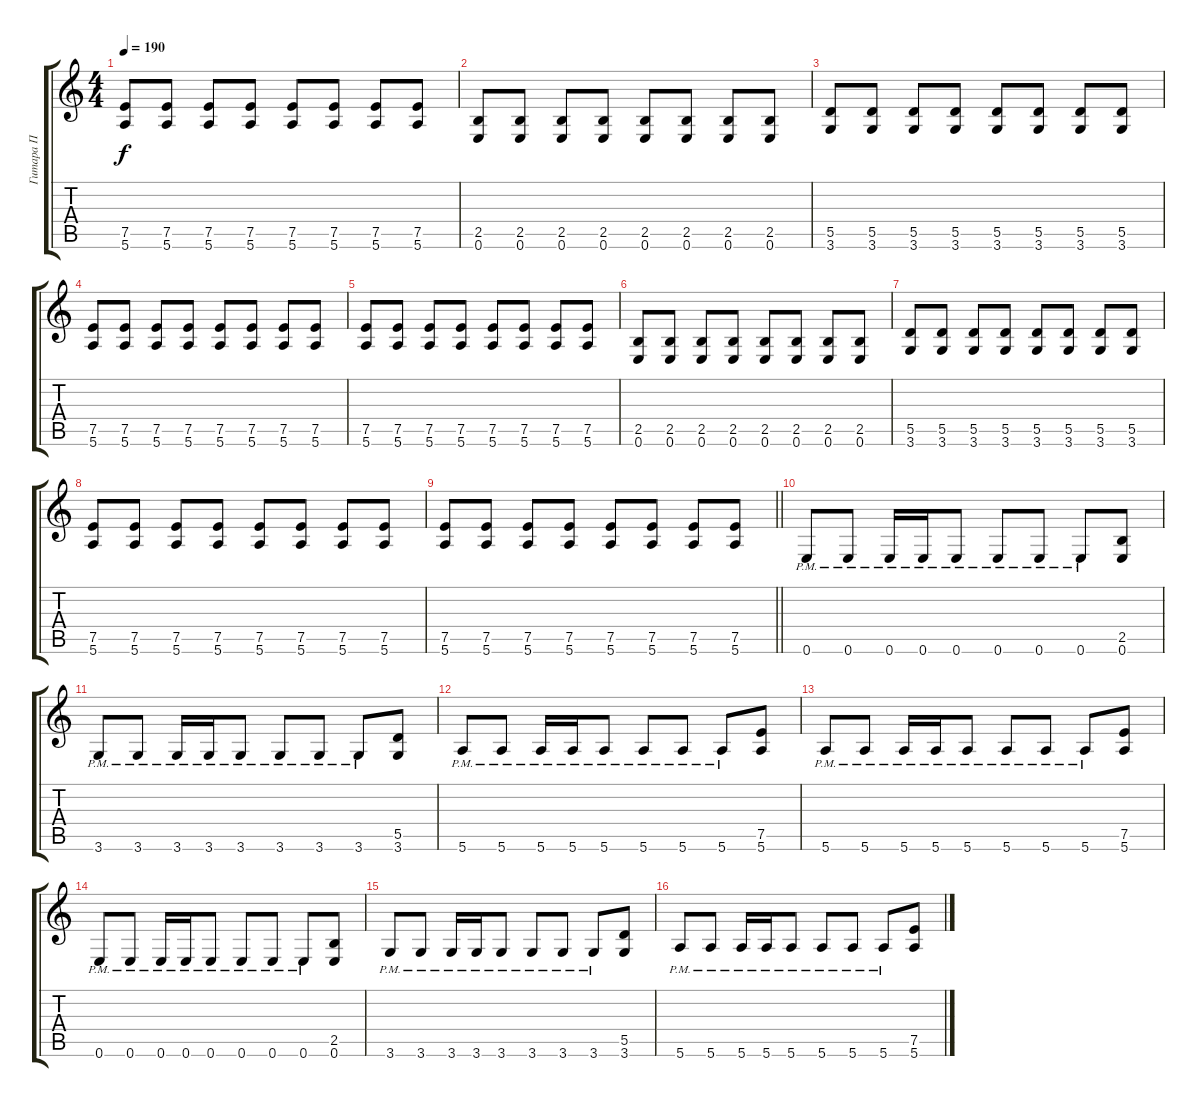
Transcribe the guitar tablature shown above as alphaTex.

\track ("Гитара П" "Гитара П") {instrument overdrivenguitar}
\staff {score tabs}
\tuning (E4 B3 G3 D3 A2 E2) {hide}
\ts (4 4)
\tempo 190
\clef g2
\ks c
(7.5 5.6).8{dy f} (7.5 5.6).8 (7.5 5.6).8 (7.5 5.6).8 (7.5 5.6).8 (7.5 5.6).8 (7.5 5.6).8 (7.5 5.6).8 |
(2.5 0.6).8 (2.5 0.6).8 (2.5 0.6).8 (2.5 0.6).8 (2.5 0.6).8 (2.5 0.6).8 (2.5 0.6).8 (2.5 0.6).8 |
(5.5 3.6).8 (5.5 3.6).8 (5.5 3.6).8 (5.5 3.6).8 (5.5 3.6).8 (5.5 3.6).8 (5.5 3.6).8 (5.5 3.6).8 |
(7.5 5.6).8 (7.5 5.6).8 (7.5 5.6).8 (7.5 5.6).8 (7.5 5.6).8 (7.5 5.6).8 (7.5 5.6).8 (7.5 5.6).8 |
(7.5 5.6).8 (7.5 5.6).8 (7.5 5.6).8 (7.5 5.6).8 (7.5 5.6).8 (7.5 5.6).8 (7.5 5.6).8 (7.5 5.6).8 |
(2.5 0.6).8 (2.5 0.6).8 (2.5 0.6).8 (2.5 0.6).8 (2.5 0.6).8 (2.5 0.6).8 (2.5 0.6).8 (2.5 0.6).8 |
(5.5 3.6).8 (5.5 3.6).8 (5.5 3.6).8 (5.5 3.6).8 (5.5 3.6).8 (5.5 3.6).8 (5.5 3.6).8 (5.5 3.6).8 |
(7.5 5.6).8 (7.5 5.6).8 (7.5 5.6).8 (7.5 5.6).8 (7.5 5.6).8 (7.5 5.6).8 (7.5 5.6).8 (7.5 5.6).8 |
\barLineRight lightlight
(7.5 5.6).8 (7.5 5.6).8 (7.5 5.6).8 (7.5 5.6).8 (7.5 5.6).8 (7.5 5.6).8 (7.5 5.6).8 (7.5 5.6).8 |
\section ("" " ")
0.6{pm}.8 0.6{pm}.8 0.6{pm}.16 0.6{pm}.16 0.6{pm}.8 0.6{pm}.8 0.6{pm}.8 0.6{pm}.8 (2.5 0.6).8 |
3.6{pm}.8 3.6{pm}.8 3.6{pm}.16 3.6{pm}.16 3.6{pm}.8 3.6{pm}.8 3.6{pm}.8 3.6{pm}.8 (5.5 3.6).8 |
5.6{pm}.8 5.6{pm}.8 5.6{pm}.16 5.6{pm}.16 5.6{pm}.8 5.6{pm}.8 5.6{pm}.8 5.6{pm}.8 (7.5 5.6).8 |
5.6{pm}.8 5.6{pm}.8 5.6{pm}.16 5.6{pm}.16 5.6{pm}.8 5.6{pm}.8 5.6{pm}.8 5.6{pm}.8 (7.5 5.6).8 |
0.6{pm}.8 0.6{pm}.8 0.6{pm}.16 0.6{pm}.16 0.6{pm}.8 0.6{pm}.8 0.6{pm}.8 0.6{pm}.8 (2.5 0.6).8 |
3.6{pm}.8 3.6{pm}.8 3.6{pm}.16 3.6{pm}.16 3.6{pm}.8 3.6{pm}.8 3.6{pm}.8 3.6{pm}.8 (5.5 3.6).8 |
5.6{pm}.8 5.6{pm}.8 5.6{pm}.16 5.6{pm}.16 5.6{pm}.8 5.6{pm}.8 5.6{pm}.8 5.6{pm}.8 (7.5 5.6).8
